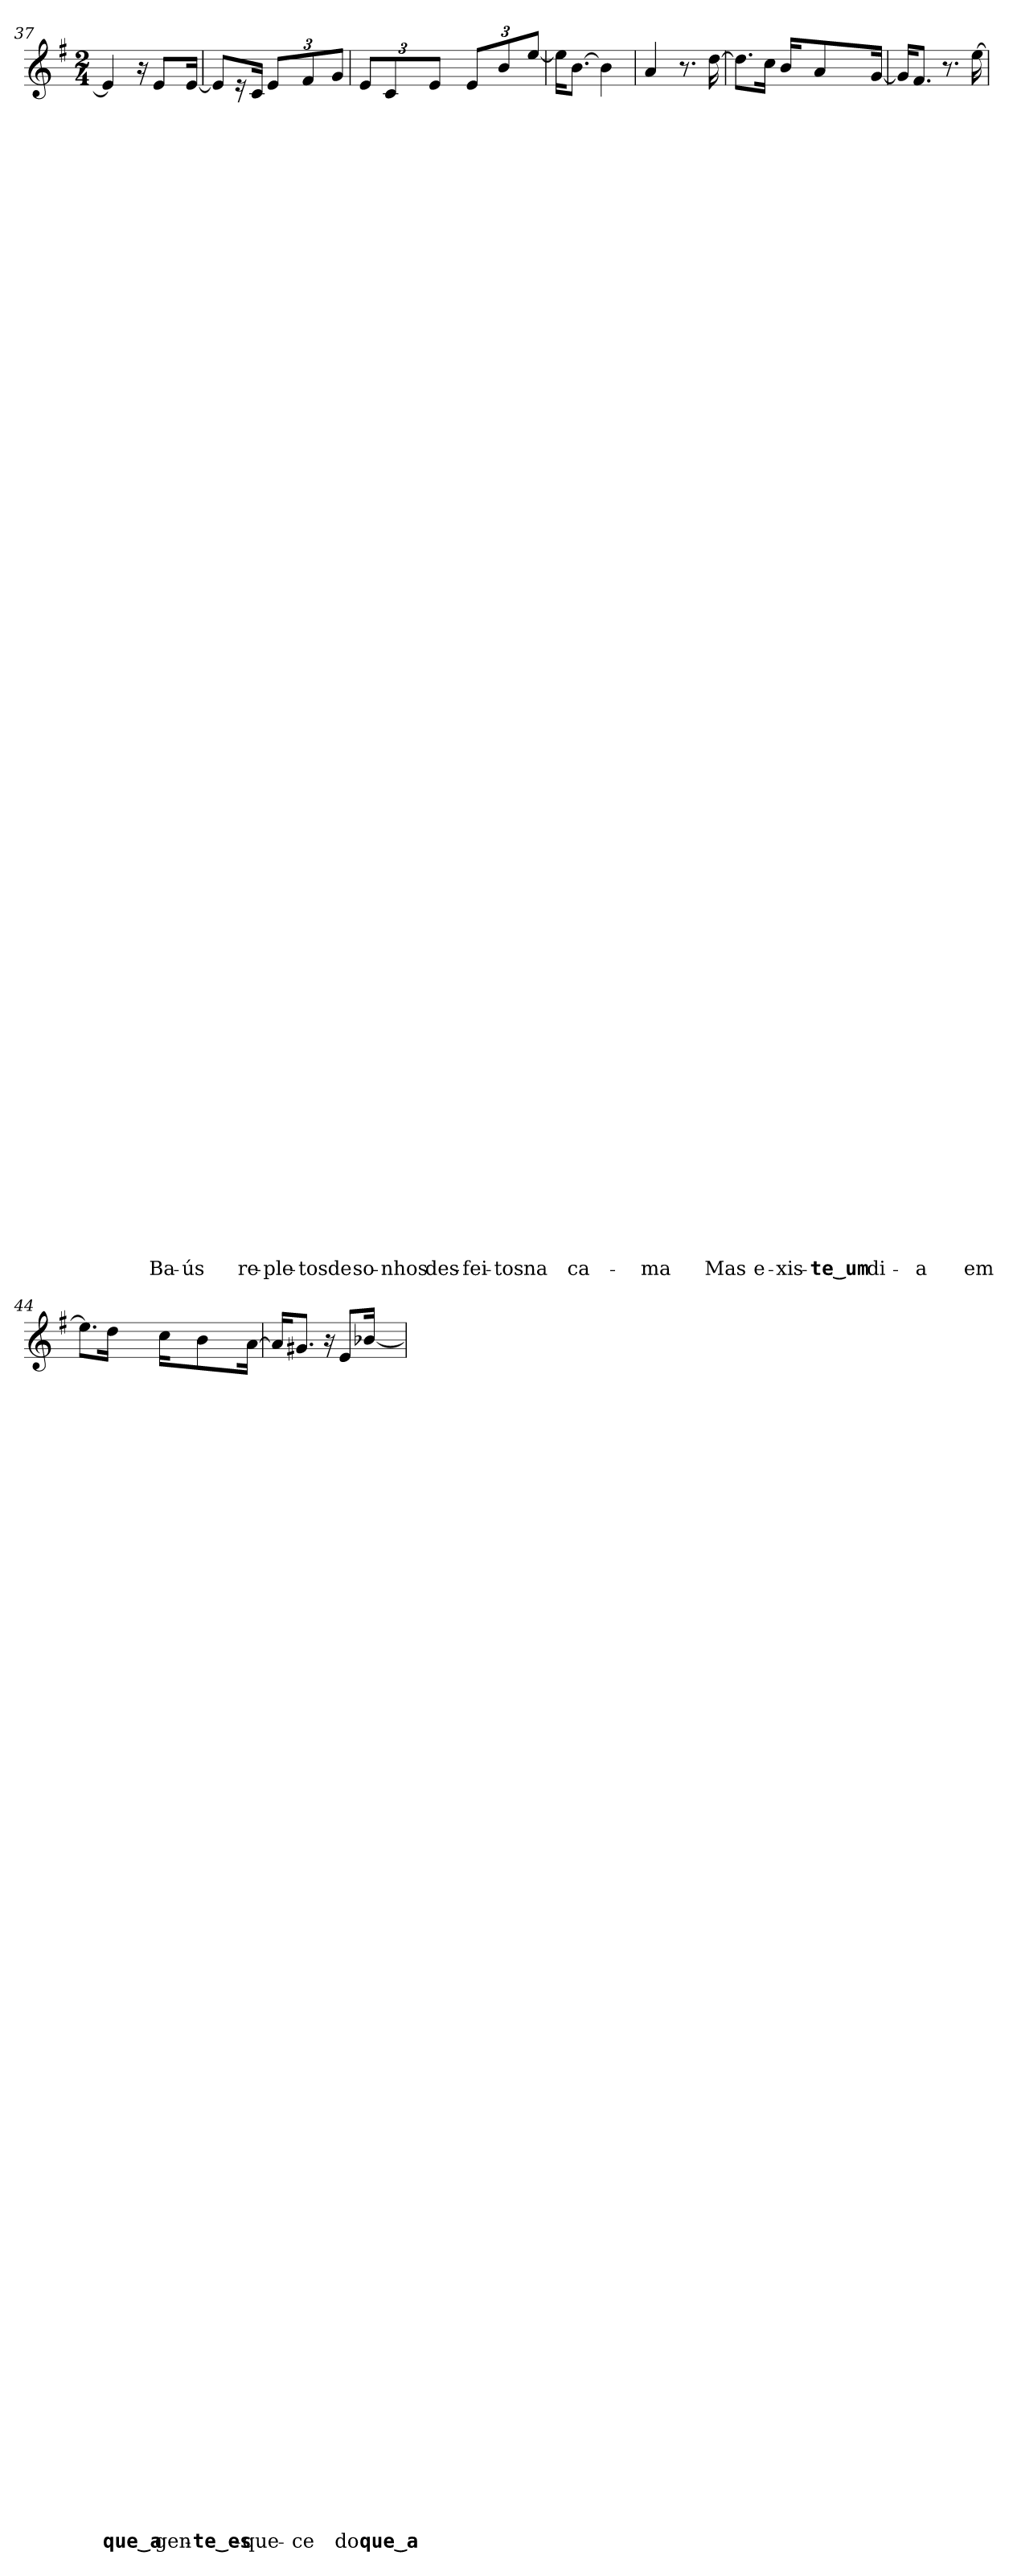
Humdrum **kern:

**kern	**text	**text	**text	**text	**text	**text	**text	**text	**text	**text	**text	**text	**text	**text	**text	**text	**text	**text	**text	**text	**text	**text	**text	**text	**text	**text	**text	**text	**text	**text	**text	**text	**text	**text	**text	**text	**text	**text	**text	**text	**text	**text	**text	**text	**text	**text	**text	**text	**text	**text	**text	**text	**text	**text	**text	**text	**text	**text	**text	**text	**text
*part1	*part1	*part1	*part1	*part1	*part1	*part1	*part1	*part1	*part1	*part1	*part1	*part1	*part1	*part1	*part1	*part1	*part1	*part1	*part1	*part1	*part1	*part1	*part1	*part1	*part1	*part1	*part1	*part1	*part1	*part1	*part1	*part1	*part1	*part1	*part1	*part1	*part1	*part1	*part1	*part1	*part1	*part1	*part1	*part1	*part1	*part1	*part1	*part1	*part1	*part1	*part1	*part1	*part1	*part1	*part1	*part1	*part1	*part1	*part1	*part1	*part1
*staff1	*staff1	*staff1	*staff1	*staff1	*staff1	*staff1	*staff1	*staff1	*staff1	*staff1	*staff1	*staff1	*staff1	*staff1	*staff1	*staff1	*staff1	*staff1	*staff1	*staff1	*staff1	*staff1	*staff1	*staff1	*staff1	*staff1	*staff1	*staff1	*staff1	*staff1	*staff1	*staff1	*staff1	*staff1	*staff1	*staff1	*staff1	*staff1	*staff1	*staff1	*staff1	*staff1	*staff1	*staff1	*staff1	*staff1	*staff1	*staff1	*staff1	*staff1	*staff1	*staff1	*staff1	*staff1	*staff1	*staff1	*staff1	*staff1	*staff1	*staff1	*staff1
!!LO:LB:g=z
*clefG2	*	*	*	*	*	*	*	*	*	*	*	*	*	*	*	*	*	*	*	*	*	*	*	*	*	*	*	*	*	*	*	*	*	*	*	*	*	*	*	*	*	*	*	*	*	*	*	*	*	*	*	*	*	*	*	*	*	*	*	*	*
*k[f#]	*	*	*	*	*	*	*	*	*	*	*	*	*	*	*	*	*	*	*	*	*	*	*	*	*	*	*	*	*	*	*	*	*	*	*	*	*	*	*	*	*	*	*	*	*	*	*	*	*	*	*	*	*	*	*	*	*	*	*	*	*
*G:	*	*	*	*	*	*	*	*	*	*	*	*	*	*	*	*	*	*	*	*	*	*	*	*	*	*	*	*	*	*	*	*	*	*	*	*	*	*	*	*	*	*	*	*	*	*	*	*	*	*	*	*	*	*	*	*	*	*	*	*	*
*M2/4	*	*	*	*	*	*	*	*	*	*	*	*	*	*	*	*	*	*	*	*	*	*	*	*	*	*	*	*	*	*	*	*	*	*	*	*	*	*	*	*	*	*	*	*	*	*	*	*	*	*	*	*	*	*	*	*	*	*	*	*	*
=37	=37	=37	=37	=37	=37	=37	=37	=37	=37	=37	=37	=37	=37	=37	=37	=37	=37	=37	=37	=37	=37	=37	=37	=37	=37	=37	=37	=37	=37	=37	=37	=37	=37	=37	=37	=37	=37	=37	=37	=37	=37	=37	=37	=37	=37	=37	=37	=37	=37	=37	=37	=37	=37	=37	=37	=37	=37	=37	=37	=37	=37
4e/]	.	.	.	.	.	.	.	.	.	.	.	.	.	.	.	.	.	.	.	.	.	.	.	.	.	.	.	.	.	.	.	.	.	.	.	.	.	.	.	.	.	.	.	.	.	.	.	.	.	.	.	.	.	.	.	.	.	.	.	.	.
16r	.	.	.	.	.	.	.	.	.	.	.	.	.	.	.	.	.	.	.	.	.	.	.	.	.	.	.	.	.	.	.	.	.	.	.	.	.	.	.	.	.	.	.	.	.	.	.	.	.	.	.	.	.	.	.	.	.	.	.	.	.
!	!	!	!	!	!	!	!	!	!	!	!	!	!	!	!	!	!	!	!	!	!	!	!	!	!	!	!	!	!	!	!	!	!	!	!	!	!	!	!	!	!	!	!	!	!	!	!	!	!	!	!	!	!	!	!	!	!	!	!	!	!LO:LY:b
8e/L	.	.	.	.	.	.	.	.	.	.	.	.	.	.	.	.	.	.	.	.	.	.	.	.	.	.	.	.	.	.	.	.	.	.	.	.	.	.	.	.	.	.	.	.	.	.	.	.	.	.	.	.	.	.	.	.	.	.	.	.	Ba-
!	!	!	!	!	!	!	!	!	!	!	!	!	!	!	!	!	!	!	!	!	!	!	!	!	!	!	!	!	!	!	!	!	!	!	!	!	!	!	!	!	!	!	!	!	!	!	!	!	!	!	!	!	!	!	!	!	!	!	!	!	!LO:LY:b
[16e/Jk	.	.	.	.	.	.	.	.	.	.	.	.	.	.	.	.	.	.	.	.	.	.	.	.	.	.	.	.	.	.	.	.	.	.	.	.	.	.	.	.	.	.	.	.	.	.	.	.	.	.	.	.	.	.	.	.	.	.	.	.	-ús
=38	=38	=38	=38	=38	=38	=38	=38	=38	=38	=38	=38	=38	=38	=38	=38	=38	=38	=38	=38	=38	=38	=38	=38	=38	=38	=38	=38	=38	=38	=38	=38	=38	=38	=38	=38	=38	=38	=38	=38	=38	=38	=38	=38	=38	=38	=38	=38	=38	=38	=38	=38	=38	=38	=38	=38	=38	=38	=38	=38	=38	=38
8e/L]	.	.	.	.	.	.	.	.	.	.	.	.	.	.	.	.	.	.	.	.	.	.	.	.	.	.	.	.	.	.	.	.	.	.	.	.	.	.	.	.	.	.	.	.	.	.	.	.	.	.	.	.	.	.	.	.	.	.	.	.	.
16r	.	.	.	.	.	.	.	.	.	.	.	.	.	.	.	.	.	.	.	.	.	.	.	.	.	.	.	.	.	.	.	.	.	.	.	.	.	.	.	.	.	.	.	.	.	.	.	.	.	.	.	.	.	.	.	.	.	.	.	.	.
!	!	!	!	!	!	!	!	!	!	!	!	!	!	!	!	!	!	!	!	!	!	!	!	!	!	!	!	!	!	!	!	!	!	!	!	!	!	!	!	!	!	!	!	!	!	!	!	!	!	!	!	!	!	!	!	!	!	!	!	!	!LO:LY:b
16c/Jk	.	.	.	.	.	.	.	.	.	.	.	.	.	.	.	.	.	.	.	.	.	.	.	.	.	.	.	.	.	.	.	.	.	.	.	.	.	.	.	.	.	.	.	.	.	.	.	.	.	.	.	.	.	.	.	.	.	.	.	.	re-
!	!	!	!	!	!	!	!	!	!	!	!	!	!	!	!	!	!	!	!	!	!	!	!	!	!	!	!	!	!	!	!	!	!	!	!	!	!	!	!	!	!	!	!	!	!	!	!	!	!	!	!	!	!	!	!	!	!	!	!	!	!LO:LY:b
12e/L	.	.	.	.	.	.	.	.	.	.	.	.	.	.	.	.	.	.	.	.	.	.	.	.	.	.	.	.	.	.	.	.	.	.	.	.	.	.	.	.	.	.	.	.	.	.	.	.	.	.	.	.	.	.	.	.	.	.	.	.	-ple-
!	!	!	!	!	!	!	!	!	!	!	!	!	!	!	!	!	!	!	!	!	!	!	!	!	!	!	!	!	!	!	!	!	!	!	!	!	!	!	!	!	!	!	!	!	!	!	!	!	!	!	!	!	!	!	!	!	!	!	!	!	!LO:LY:b
12f#/	.	.	.	.	.	.	.	.	.	.	.	.	.	.	.	.	.	.	.	.	.	.	.	.	.	.	.	.	.	.	.	.	.	.	.	.	.	.	.	.	.	.	.	.	.	.	.	.	.	.	.	.	.	.	.	.	.	.	.	.	-tos
!	!	!	!	!	!	!	!	!	!	!	!	!	!	!	!	!	!	!	!	!	!	!	!	!	!	!	!	!	!	!	!	!	!	!	!	!	!	!	!	!	!	!	!	!	!	!	!	!	!	!	!	!	!	!	!	!	!	!	!	!	!LO:LY:b
12g/J	.	.	.	.	.	.	.	.	.	.	.	.	.	.	.	.	.	.	.	.	.	.	.	.	.	.	.	.	.	.	.	.	.	.	.	.	.	.	.	.	.	.	.	.	.	.	.	.	.	.	.	.	.	.	.	.	.	.	.	.	de
=39	=39	=39	=39	=39	=39	=39	=39	=39	=39	=39	=39	=39	=39	=39	=39	=39	=39	=39	=39	=39	=39	=39	=39	=39	=39	=39	=39	=39	=39	=39	=39	=39	=39	=39	=39	=39	=39	=39	=39	=39	=39	=39	=39	=39	=39	=39	=39	=39	=39	=39	=39	=39	=39	=39	=39	=39	=39	=39	=39	=39	=39
!	!	!	!	!	!	!	!	!	!	!	!	!	!	!	!	!	!	!	!	!	!	!	!	!	!	!	!	!	!	!	!	!	!	!	!	!	!	!	!	!	!	!	!	!	!	!	!	!	!	!	!	!	!	!	!	!	!	!	!	!	!LO:LY:b
12e/L	.	.	.	.	.	.	.	.	.	.	.	.	.	.	.	.	.	.	.	.	.	.	.	.	.	.	.	.	.	.	.	.	.	.	.	.	.	.	.	.	.	.	.	.	.	.	.	.	.	.	.	.	.	.	.	.	.	.	.	.	so-
!	!	!	!	!	!	!	!	!	!	!	!	!	!	!	!	!	!	!	!	!	!	!	!	!	!	!	!	!	!	!	!	!	!	!	!	!	!	!	!	!	!	!	!	!	!	!	!	!	!	!	!	!	!	!	!	!	!	!	!	!	!LO:LY:b
12c/	.	.	.	.	.	.	.	.	.	.	.	.	.	.	.	.	.	.	.	.	.	.	.	.	.	.	.	.	.	.	.	.	.	.	.	.	.	.	.	.	.	.	.	.	.	.	.	.	.	.	.	.	.	.	.	.	.	.	.	.	-nhos
!	!	!	!	!	!	!	!	!	!	!	!	!	!	!	!	!	!	!	!	!	!	!	!	!	!	!	!	!	!	!	!	!	!	!	!	!	!	!	!	!	!	!	!	!	!	!	!	!	!	!	!	!	!	!	!	!	!	!	!	!	!LO:LY:b
12e/J	.	.	.	.	.	.	.	.	.	.	.	.	.	.	.	.	.	.	.	.	.	.	.	.	.	.	.	.	.	.	.	.	.	.	.	.	.	.	.	.	.	.	.	.	.	.	.	.	.	.	.	.	.	.	.	.	.	.	.	.	des-
!	!	!	!	!	!	!	!	!	!	!	!	!	!	!	!	!	!	!	!	!	!	!	!	!	!	!	!	!	!	!	!	!	!	!	!	!	!	!	!	!	!	!	!	!	!	!	!	!	!	!	!	!	!	!	!	!	!	!	!	!	!LO:LY:b
12e/L	.	.	.	.	.	.	.	.	.	.	.	.	.	.	.	.	.	.	.	.	.	.	.	.	.	.	.	.	.	.	.	.	.	.	.	.	.	.	.	.	.	.	.	.	.	.	.	.	.	.	.	.	.	.	.	.	.	.	.	.	-fei-
!	!	!	!	!	!	!	!	!	!	!	!	!	!	!	!	!	!	!	!	!	!	!	!	!	!	!	!	!	!	!	!	!	!	!	!	!	!	!	!	!	!	!	!	!	!	!	!	!	!	!	!	!	!	!	!	!	!	!	!	!	!LO:LY:b
12b/	.	.	.	.	.	.	.	.	.	.	.	.	.	.	.	.	.	.	.	.	.	.	.	.	.	.	.	.	.	.	.	.	.	.	.	.	.	.	.	.	.	.	.	.	.	.	.	.	.	.	.	.	.	.	.	.	.	.	.	.	-tos
!	!	!	!	!	!	!	!	!	!	!	!	!	!	!	!	!	!	!	!	!	!	!	!	!	!	!	!	!	!	!	!	!	!	!	!	!	!	!	!	!	!	!	!	!	!	!	!	!	!	!	!	!	!	!	!	!	!	!	!	!	!LO:LY:b
[12ee/J	.	.	.	.	.	.	.	.	.	.	.	.	.	.	.	.	.	.	.	.	.	.	.	.	.	.	.	.	.	.	.	.	.	.	.	.	.	.	.	.	.	.	.	.	.	.	.	.	.	.	.	.	.	.	.	.	.	.	.	.	na
=40	=40	=40	=40	=40	=40	=40	=40	=40	=40	=40	=40	=40	=40	=40	=40	=40	=40	=40	=40	=40	=40	=40	=40	=40	=40	=40	=40	=40	=40	=40	=40	=40	=40	=40	=40	=40	=40	=40	=40	=40	=40	=40	=40	=40	=40	=40	=40	=40	=40	=40	=40	=40	=40	=40	=40	=40	=40	=40	=40	=40	=40
16ee\KL]	.	.	.	.	.	.	.	.	.	.	.	.	.	.	.	.	.	.	.	.	.	.	.	.	.	.	.	.	.	.	.	.	.	.	.	.	.	.	.	.	.	.	.	.	.	.	.	.	.	.	.	.	.	.	.	.	.	.	.	.	.
!	!	!	!	!	!	!	!	!	!	!	!	!	!	!	!	!	!	!	!	!	!	!	!	!	!	!	!	!	!	!	!	!	!	!	!	!	!	!	!	!	!	!	!	!	!	!	!	!	!	!	!	!	!	!	!	!	!	!	!	!	!LO:LY:b
[8.b\J	.	.	.	.	.	.	.	.	.	.	.	.	.	.	.	.	.	.	.	.	.	.	.	.	.	.	.	.	.	.	.	.	.	.	.	.	.	.	.	.	.	.	.	.	.	.	.	.	.	.	.	.	.	.	.	.	.	.	.	.	ca-
4b\]	.	.	.	.	.	.	.	.	.	.	.	.	.	.	.	.	.	.	.	.	.	.	.	.	.	.	.	.	.	.	.	.	.	.	.	.	.	.	.	.	.	.	.	.	.	.	.	.	.	.	.	.	.	.	.	.	.	.	.	.	.
=41	=41	=41	=41	=41	=41	=41	=41	=41	=41	=41	=41	=41	=41	=41	=41	=41	=41	=41	=41	=41	=41	=41	=41	=41	=41	=41	=41	=41	=41	=41	=41	=41	=41	=41	=41	=41	=41	=41	=41	=41	=41	=41	=41	=41	=41	=41	=41	=41	=41	=41	=41	=41	=41	=41	=41	=41	=41	=41	=41	=41	=41
!	!	!	!	!	!	!	!	!	!	!	!	!	!	!	!	!	!	!	!	!	!	!	!	!	!	!	!	!	!	!	!	!	!	!	!	!	!	!	!	!	!	!	!	!	!	!	!	!	!	!	!	!	!	!	!	!	!	!	!	!	!LO:LY:b
4a/	.	.	.	.	.	.	.	.	.	.	.	.	.	.	.	.	.	.	.	.	.	.	.	.	.	.	.	.	.	.	.	.	.	.	.	.	.	.	.	.	.	.	.	.	.	.	.	.	.	.	.	.	.	.	.	.	.	.	.	.	-ma
8.r	.	.	.	.	.	.	.	.	.	.	.	.	.	.	.	.	.	.	.	.	.	.	.	.	.	.	.	.	.	.	.	.	.	.	.	.	.	.	.	.	.	.	.	.	.	.	.	.	.	.	.	.	.	.	.	.	.	.	.	.	.
!	!	!	!	!	!	!	!	!	!	!	!	!	!	!	!	!	!	!	!	!	!	!	!	!	!	!	!	!	!	!	!	!	!	!	!	!	!	!	!	!	!	!	!	!	!	!	!	!	!	!	!	!	!	!	!	!	!	!	!	!	!LO:LY:b
[16dd\	.	.	.	.	.	.	.	.	.	.	.	.	.	.	.	.	.	.	.	.	.	.	.	.	.	.	.	.	.	.	.	.	.	.	.	.	.	.	.	.	.	.	.	.	.	.	.	.	.	.	.	.	.	.	.	.	.	.	.	.	Mas
=42	=42	=42	=42	=42	=42	=42	=42	=42	=42	=42	=42	=42	=42	=42	=42	=42	=42	=42	=42	=42	=42	=42	=42	=42	=42	=42	=42	=42	=42	=42	=42	=42	=42	=42	=42	=42	=42	=42	=42	=42	=42	=42	=42	=42	=42	=42	=42	=42	=42	=42	=42	=42	=42	=42	=42	=42	=42	=42	=42	=42	=42
8.dd\L]	.	.	.	.	.	.	.	.	.	.	.	.	.	.	.	.	.	.	.	.	.	.	.	.	.	.	.	.	.	.	.	.	.	.	.	.	.	.	.	.	.	.	.	.	.	.	.	.	.	.	.	.	.	.	.	.	.	.	.	.	.
!	!	!	!	!	!	!	!	!	!	!	!	!	!	!	!	!	!	!	!	!	!	!	!	!	!	!	!	!	!	!	!	!	!	!	!	!	!	!	!	!	!	!	!	!	!	!	!	!	!	!	!	!	!	!	!	!	!	!	!	!	!LO:LY:b
16cc\Jk	.	.	.	.	.	.	.	.	.	.	.	.	.	.	.	.	.	.	.	.	.	.	.	.	.	.	.	.	.	.	.	.	.	.	.	.	.	.	.	.	.	.	.	.	.	.	.	.	.	.	.	.	.	.	.	.	.	.	.	.	e-
!	!	!	!	!	!	!	!	!	!	!	!	!	!	!	!	!	!	!	!	!	!	!	!	!	!	!	!	!	!	!	!	!	!	!	!	!	!	!	!	!	!	!	!	!	!	!	!	!	!	!	!	!	!	!	!	!	!	!	!	!	!LO:LY:b
16b/KL	.	.	.	.	.	.	.	.	.	.	.	.	.	.	.	.	.	.	.	.	.	.	.	.	.	.	.	.	.	.	.	.	.	.	.	.	.	.	.	.	.	.	.	.	.	.	.	.	.	.	.	.	.	.	.	.	.	.	.	.	-xis-
!	!	!	!	!	!	!	!	!	!	!	!	!	!	!	!	!	!	!	!	!	!	!	!	!	!	!	!	!	!	!	!	!	!	!	!	!	!	!	!	!	!	!	!	!	!	!	!	!	!	!	!	!	!	!	!	!	!	!	!	!	!LO:LY:b
8a/	.	.	.	.	.	.	.	.	.	.	.	.	.	.	.	.	.	.	.	.	.	.	.	.	.	.	.	.	.	.	.	.	.	.	.	.	.	.	.	.	.	.	.	.	.	.	.	.	.	.	.	.	.	.	.	.	.	.	.	.	-te‿um
!	!	!	!	!	!	!	!	!	!	!	!	!	!	!	!	!	!	!	!	!	!	!	!	!	!	!	!	!	!	!	!	!	!	!	!	!	!	!	!	!	!	!	!	!	!	!	!	!	!	!	!	!	!	!	!	!	!	!	!	!	!LO:LY:b
[16g/Jk	.	.	.	.	.	.	.	.	.	.	.	.	.	.	.	.	.	.	.	.	.	.	.	.	.	.	.	.	.	.	.	.	.	.	.	.	.	.	.	.	.	.	.	.	.	.	.	.	.	.	.	.	.	.	.	.	.	.	.	.	di-
!!LO:LB:g=z
=43	=43	=43	=43	=43	=43	=43	=43	=43	=43	=43	=43	=43	=43	=43	=43	=43	=43	=43	=43	=43	=43	=43	=43	=43	=43	=43	=43	=43	=43	=43	=43	=43	=43	=43	=43	=43	=43	=43	=43	=43	=43	=43	=43	=43	=43	=43	=43	=43	=43	=43	=43	=43	=43	=43	=43	=43	=43	=43	=43	=43	=43
16g/KL]	.	.	.	.	.	.	.	.	.	.	.	.	.	.	.	.	.	.	.	.	.	.	.	.	.	.	.	.	.	.	.	.	.	.	.	.	.	.	.	.	.	.	.	.	.	.	.	.	.	.	.	.	.	.	.	.	.	.	.	.	.
!	!	!	!	!	!	!	!	!	!	!	!	!	!	!	!	!	!	!	!	!	!	!	!	!	!	!	!	!	!	!	!	!	!	!	!	!	!	!	!	!	!	!	!	!	!	!	!	!	!	!	!	!	!	!	!	!	!	!	!	!	!LO:LY:b
8.f#/J	.	.	.	.	.	.	.	.	.	.	.	.	.	.	.	.	.	.	.	.	.	.	.	.	.	.	.	.	.	.	.	.	.	.	.	.	.	.	.	.	.	.	.	.	.	.	.	.	.	.	.	.	.	.	.	.	.	.	.	.	-a
8.r	.	.	.	.	.	.	.	.	.	.	.	.	.	.	.	.	.	.	.	.	.	.	.	.	.	.	.	.	.	.	.	.	.	.	.	.	.	.	.	.	.	.	.	.	.	.	.	.	.	.	.	.	.	.	.	.	.	.	.	.	.
!	!	!	!	!	!	!	!	!	!	!	!	!	!	!	!	!	!	!	!	!	!	!	!	!	!	!	!	!	!	!	!	!	!	!	!	!	!	!	!	!	!	!	!	!	!	!	!	!	!	!	!	!	!	!	!	!	!	!	!	!	!LO:LY:b
[16ee\	.	.	.	.	.	.	.	.	.	.	.	.	.	.	.	.	.	.	.	.	.	.	.	.	.	.	.	.	.	.	.	.	.	.	.	.	.	.	.	.	.	.	.	.	.	.	.	.	.	.	.	.	.	.	.	.	.	.	.	.	em
=44	=44	=44	=44	=44	=44	=44	=44	=44	=44	=44	=44	=44	=44	=44	=44	=44	=44	=44	=44	=44	=44	=44	=44	=44	=44	=44	=44	=44	=44	=44	=44	=44	=44	=44	=44	=44	=44	=44	=44	=44	=44	=44	=44	=44	=44	=44	=44	=44	=44	=44	=44	=44	=44	=44	=44	=44	=44	=44	=44	=44	=44
8.ee\L]	.	.	.	.	.	.	.	.	.	.	.	.	.	.	.	.	.	.	.	.	.	.	.	.	.	.	.	.	.	.	.	.	.	.	.	.	.	.	.	.	.	.	.	.	.	.	.	.	.	.	.	.	.	.	.	.	.	.	.	.	.
!	!	!	!	!	!	!	!	!	!	!	!	!	!	!	!	!	!	!	!	!	!	!	!	!	!	!	!	!	!	!	!	!	!	!	!	!	!	!	!	!	!	!	!	!	!	!	!	!	!	!	!	!	!	!	!	!	!	!	!	!	!LO:LY:b
16dd\Jk	.	.	.	.	.	.	.	.	.	.	.	.	.	.	.	.	.	.	.	.	.	.	.	.	.	.	.	.	.	.	.	.	.	.	.	.	.	.	.	.	.	.	.	.	.	.	.	.	.	.	.	.	.	.	.	.	.	.	.	.	que‿a
!	!	!	!	!	!	!	!	!	!	!	!	!	!	!	!	!	!	!	!	!	!	!	!	!	!	!	!	!	!	!	!	!	!	!	!	!	!	!	!	!	!	!	!	!	!	!	!	!	!	!	!	!	!	!	!	!	!	!	!	!	!LO:LY:b
16cc\KL	.	.	.	.	.	.	.	.	.	.	.	.	.	.	.	.	.	.	.	.	.	.	.	.	.	.	.	.	.	.	.	.	.	.	.	.	.	.	.	.	.	.	.	.	.	.	.	.	.	.	.	.	.	.	.	.	.	.	.	.	gen-
!	!	!	!	!	!	!	!	!	!	!	!	!	!	!	!	!	!	!	!	!	!	!	!	!	!	!	!	!	!	!	!	!	!	!	!	!	!	!	!	!	!	!	!	!	!	!	!	!	!	!	!	!	!	!	!	!	!	!	!	!	!LO:LY:b
8b\	.	.	.	.	.	.	.	.	.	.	.	.	.	.	.	.	.	.	.	.	.	.	.	.	.	.	.	.	.	.	.	.	.	.	.	.	.	.	.	.	.	.	.	.	.	.	.	.	.	.	.	.	.	.	.	.	.	.	.	.	-te‿es-
!	!	!	!	!	!	!	!	!	!	!	!	!	!	!	!	!	!	!	!	!	!	!	!	!	!	!	!	!	!	!	!	!	!	!	!	!	!	!	!	!	!	!	!	!	!	!	!	!	!	!	!	!	!	!	!	!	!	!	!	!	!LO:LY:b
[16a\Jk	.	.	.	.	.	.	.	.	.	.	.	.	.	.	.	.	.	.	.	.	.	.	.	.	.	.	.	.	.	.	.	.	.	.	.	.	.	.	.	.	.	.	.	.	.	.	.	.	.	.	.	.	.	.	.	.	.	.	.	.	-que-
=45	=45	=45	=45	=45	=45	=45	=45	=45	=45	=45	=45	=45	=45	=45	=45	=45	=45	=45	=45	=45	=45	=45	=45	=45	=45	=45	=45	=45	=45	=45	=45	=45	=45	=45	=45	=45	=45	=45	=45	=45	=45	=45	=45	=45	=45	=45	=45	=45	=45	=45	=45	=45	=45	=45	=45	=45	=45	=45	=45	=45	=45
16a/KL]	.	.	.	.	.	.	.	.	.	.	.	.	.	.	.	.	.	.	.	.	.	.	.	.	.	.	.	.	.	.	.	.	.	.	.	.	.	.	.	.	.	.	.	.	.	.	.	.	.	.	.	.	.	.	.	.	.	.	.	.	.
!	!	!	!	!	!	!	!	!	!	!	!	!	!	!	!	!	!	!	!	!	!	!	!	!	!	!	!	!	!	!	!	!	!	!	!	!	!	!	!	!	!	!	!	!	!	!	!	!	!	!	!	!	!	!	!	!	!	!	!	!	!LO:LY:b
8.g#X/J	.	.	.	.	.	.	.	.	.	.	.	.	.	.	.	.	.	.	.	.	.	.	.	.	.	.	.	.	.	.	.	.	.	.	.	.	.	.	.	.	.	.	.	.	.	.	.	.	.	.	.	.	.	.	.	.	.	.	.	.	-ce
16r	.	.	.	.	.	.	.	.	.	.	.	.	.	.	.	.	.	.	.	.	.	.	.	.	.	.	.	.	.	.	.	.	.	.	.	.	.	.	.	.	.	.	.	.	.	.	.	.	.	.	.	.	.	.	.	.	.	.	.	.	.
!	!	!	!	!	!	!	!	!	!	!	!	!	!	!	!	!	!	!	!	!	!	!	!	!	!	!	!	!	!	!	!	!	!	!	!	!	!	!	!	!	!	!	!	!	!	!	!	!	!	!	!	!	!	!	!	!	!	!	!	!	!LO:LY:b
8e/L	.	.	.	.	.	.	.	.	.	.	.	.	.	.	.	.	.	.	.	.	.	.	.	.	.	.	.	.	.	.	.	.	.	.	.	.	.	.	.	.	.	.	.	.	.	.	.	.	.	.	.	.	.	.	.	.	.	.	.	.	do
!	!	!	!	!	!	!	!	!	!	!	!	!	!	!	!	!	!	!	!	!	!	!	!	!	!	!	!	!	!	!	!	!	!	!	!	!	!	!	!	!	!	!	!	!	!	!	!	!	!	!	!	!	!	!	!	!	!	!	!	!	!LO:LY:b
[16b-X/Jk	.	.	.	.	.	.	.	.	.	.	.	.	.	.	.	.	.	.	.	.	.	.	.	.	.	.	.	.	.	.	.	.	.	.	.	.	.	.	.	.	.	.	.	.	.	.	.	.	.	.	.	.	.	.	.	.	.	.	.	.	que‿a-
=	=	=	=	=	=	=	=	=	=	=	=	=	=	=	=	=	=	=	=	=	=	=	=	=	=	=	=	=	=	=	=	=	=	=	=	=	=	=	=	=	=	=	=	=	=	=	=	=	=	=	=	=	=	=	=	=	=	=	=	=	=
*-	*-	*-	*-	*-	*-	*-	*-	*-	*-	*-	*-	*-	*-	*-	*-	*-	*-	*-	*-	*-	*-	*-	*-	*-	*-	*-	*-	*-	*-	*-	*-	*-	*-	*-	*-	*-	*-	*-	*-	*-	*-	*-	*-	*-	*-	*-	*-	*-	*-	*-	*-	*-	*-	*-	*-	*-	*-	*-	*-	*-	*-
